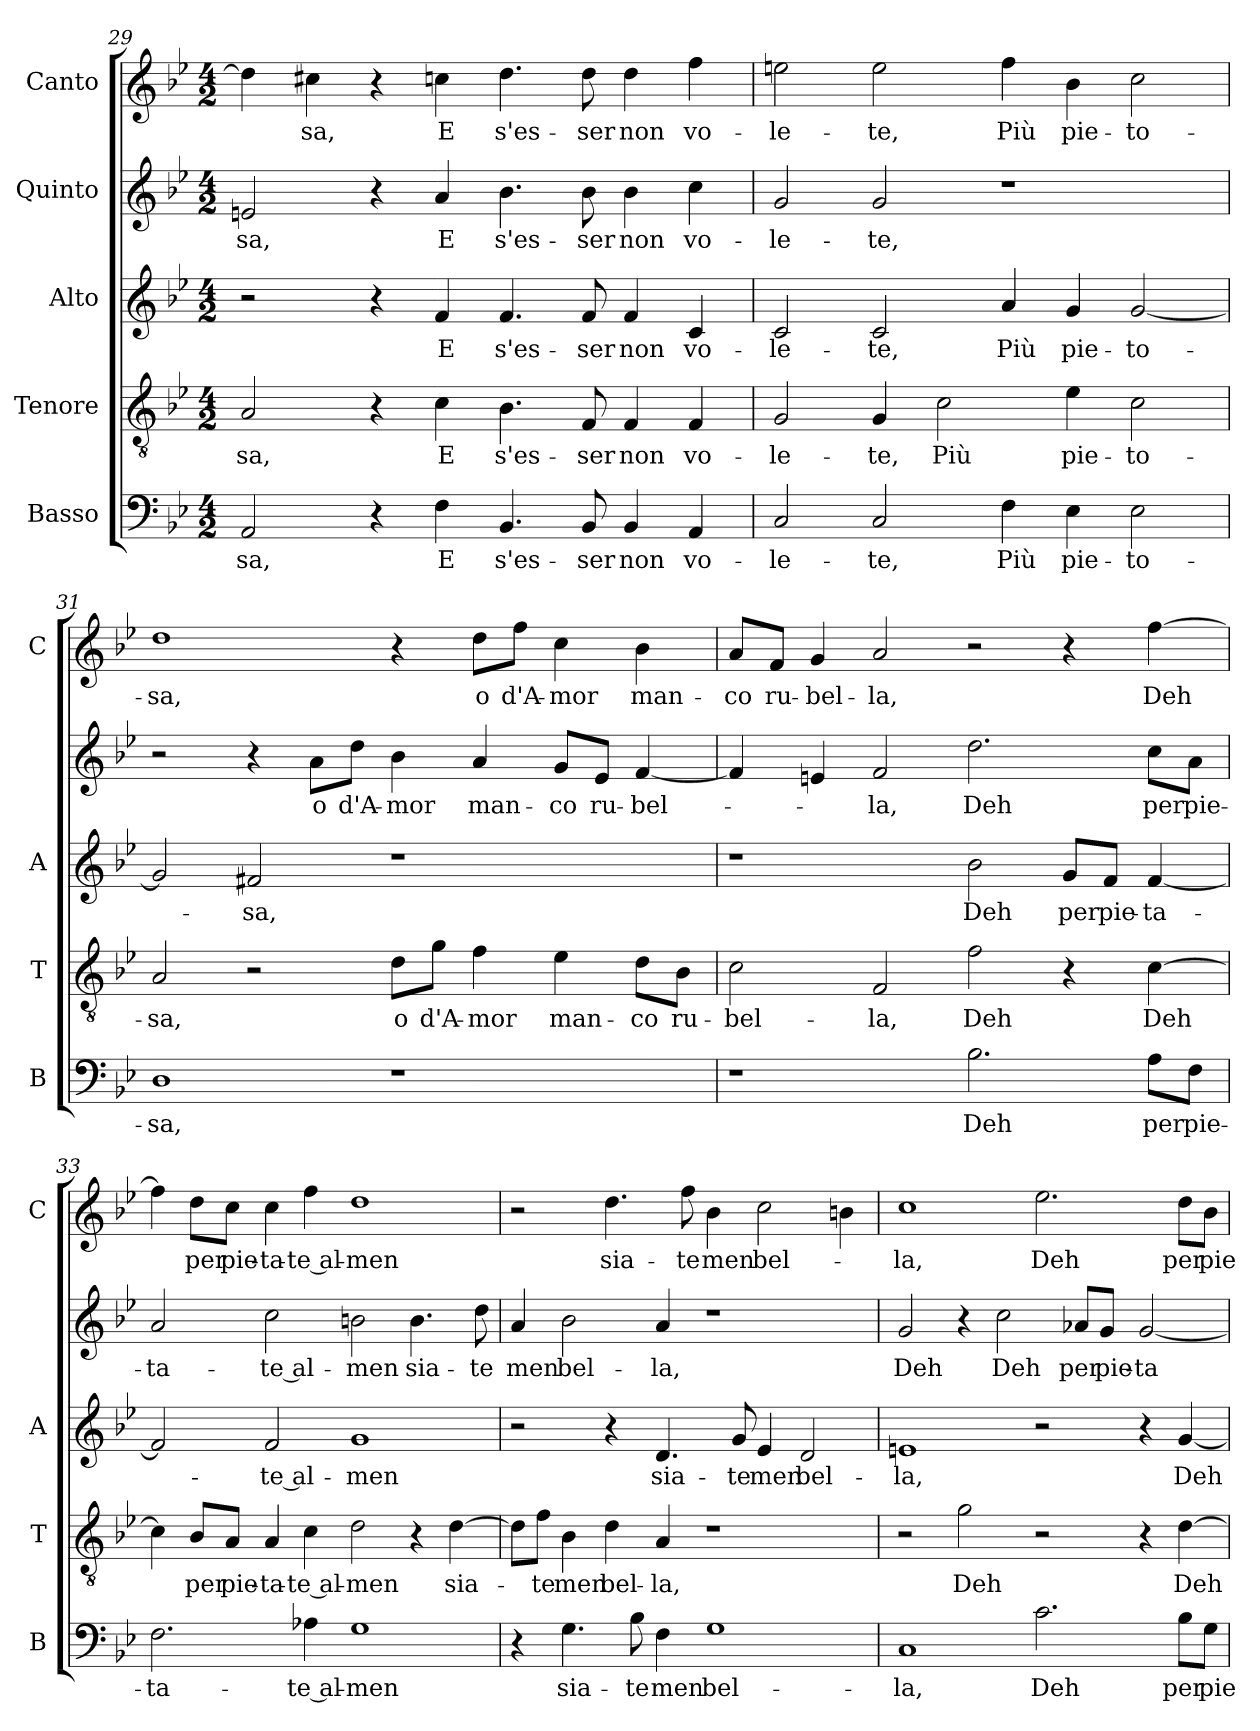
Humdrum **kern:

**kern	**text	**kern	**text	**kern	**text	**kern	**text	**kern	**text
*part5	*part5	*part4	*part4	*part3	*part3	*part2	*part2	*part1	*part1
*staff5	*staff5	*staff4	*staff4	*staff3	*staff3	*staff2	*staff2	*staff1	*staff1
*I"Basso	*	*I"Tenore	*	*I"Alto	*	*I"Quinto	*	*I"Canto	*
*I'B	*	*I'T	*	*I'A	*	*	*	*I'C	*
*clefF4	*	*clefGv2	*	*clefG2	*	*clefG2	*	*clefG2	*
*k[b-e-]	*	*k[b-e-]	*	*k[b-e-]	*	*k[b-e-]	*	*k[b-e-]	*
*B-:	*	*B-:	*	*B-:	*	*B-:	*	*B-:	*
*M4/2	*	*M4/2	*	*M4/2	*	*M4/2	*	*M4/2	*
=29	=29	=29	=29	=29	=29	=29	=29	=29	=29
!	!LO:LY:b	!	!LO:LY:b	!	!	!	!LO:LY:b	!	!
2AA/	-sa,	2A/	-sa,	2r	.	2en/	-sa,	4dd\]	.
!	!	!	!	!	!	!	!	!	!LO:LY:b
.	.	.	.	.	.	.	.	4cc#X\	-sa,
4r	.	4r	.	4r	.	4r	.	4r	.
!	!LO:LY:b	!	!LO:LY:b	!	!LO:LY:b	!	!LO:LY:b	!	!LO:LY:b
4F\	E	4c\	E	4f/	E	4a/	E	4ccn\	E
!	!LO:LY:b	!	!LO:LY:b	!	!LO:LY:b	!	!LO:LY:b	!	!LO:LY:b
4.BB-/	s'es-	4.B-\	s'es-	4.f/	s'es-	4.b-\	s'es-	4.dd\	s'es-
!	!LO:LY:b	!	!LO:LY:b	!	!LO:LY:b	!	!LO:LY:b	!	!LO:LY:b
8BB-/	-ser	8F/	-ser	8f/	-ser	8b-\	-ser	8dd\	-ser
!	!LO:LY:b	!	!LO:LY:b	!	!LO:LY:b	!	!LO:LY:b	!	!LO:LY:b
4BB-/	non	4F/	non	4f/	non	4b-\	non	4dd\	non
!	!LO:LY:b	!	!LO:LY:b	!	!LO:LY:b	!	!LO:LY:b	!	!LO:LY:b
4AA/	vo-	4F/	vo-	4c/	vo-	4cc\	vo-	4ff\	vo-
=30	=30	=30	=30	=30	=30	=30	=30	=30	=30
!	!LO:LY:b	!	!LO:LY:b	!	!LO:LY:b	!	!LO:LY:b	!	!LO:LY:b
2C/	-le-	2G/	-le-	2c/	-le-	2g/	-le-	2een\	-le-
!	!LO:LY:b	!	!LO:LY:b	!	!LO:LY:b	!	!LO:LY:b	!	!LO:LY:b
2C/	-te,	4G/	-te,	2c/	-te,	2g/	-te,	2ee\	-te,
!	!	!	!LO:LY:b	!	!	!	!	!	!
.	.	2c\	Più	.	.	.	.	.	.
!	!LO:LY:b	!	!	!	!LO:LY:b	!	!	!	!LO:LY:b
4F\	Più	.	.	4a/	Più	1r	.	4ff\	Più
!	!LO:LY:b	!	!LO:LY:b	!	!LO:LY:b	!	!	!	!LO:LY:b
4E-\	pie-	4e-\	pie-	4g/	pie-	.	.	4b-\	pie-
!	!LO:LY:b	!	!LO:LY:b	!	!LO:LY:b	!	!	!	!LO:LY:b
2E-\	-to-	2c\	-to-	[2g/	-to-	.	.	2cc\	-to-
!!LO:PB:g=z
=31	=31	=31	=31	=31	=31	=31	=31	=31	=31
!	!LO:LY:b	!	!LO:LY:b	!	!	!	!	!	!LO:LY:b
1D	-sa,	2A/	-sa,	2g/]	.	2r	.	1dd	-sa,
!	!	!	!	!	!LO:LY:b	!	!	!	!
.	.	2r	.	2f#X/	-sa,	4r	.	.	.
!	!	!	!	!	!	!	!LO:LY:b	!	!
.	.	.	.	.	.	8a\L	o	.	.
!	!	!	!	!	!	!	!LO:LY:b	!	!
.	.	.	.	.	.	8dd\J	d'A-	.	.
!	!	!	!LO:LY:b	!	!	!	!LO:LY:b	!	!
1r	.	8d\L	o	1r	.	4b-\	-mor	4r	.
!	!	!	!LO:LY:b	!	!	!	!	!	!
.	.	8g\J	d'A-	.	.	.	.	.	.
!	!	!	!LO:LY:b	!	!	!	!LO:LY:b	!	!LO:LY:b
.	.	4f\	-mor	.	.	4a/	man-	8dd\L	o
!	!	!	!	!	!	!	!	!	!LO:LY:b
.	.	.	.	.	.	.	.	8ff\J	d'A-
!	!	!	!LO:LY:b	!	!	!	!LO:LY:b	!	!LO:LY:b
.	.	4e-\	man-	.	.	8g/L	-co	4cc\	-mor
!	!	!	!	!	!	!	!LO:LY:b	!	!
.	.	.	.	.	.	8e-/J	ru-	.	.
!	!	!	!LO:LY:b	!	!	!	!LO:LY:b	!	!LO:LY:b
.	.	8d\L	-co	.	.	[4f/	-bel-	4b-\	man-
!	!	!	!LO:LY:b	!	!	!	!	!	!
.	.	8B-\J	ru-	.	.	.	.	.	.
=32	=32	=32	=32	=32	=32	=32	=32	=32	=32
!	!	!	!LO:LY:b	!	!	!	!	!	!LO:LY:b
1r	.	2c\	-bel-	1r	.	4f/]	.	8a/L	-co
!	!	!	!	!	!	!	!	!	!LO:LY:b
.	.	.	.	.	.	.	.	8f/J	ru-
!	!	!	!	!	!	!	!	!	!LO:LY:b
.	.	.	.	.	.	4en/	.	4g/	-bel-
!	!	!	!LO:LY:b	!	!	!	!LO:LY:b	!	!LO:LY:b
.	.	2F/	-la,	.	.	2f/	-la,	2a/	-la,
!	!LO:LY:b	!	!LO:LY:b	!	!LO:LY:b	!	!LO:LY:b	!	!
2.B-\	Deh	2f\	Deh	2b-\	Deh	2.dd\	Deh	2r	.
!	!	!	!	!	!LO:LY:b	!	!	!	!
.	.	4r	.	8g/L	per	.	.	4r	.
!	!	!	!	!	!LO:LY:b	!	!	!	!
.	.	.	.	8f/J	pie-	.	.	.	.
!	!LO:LY:b	!	!LO:LY:b	!	!LO:LY:b	!	!LO:LY:b	!	!LO:LY:b
8A\L	per	[4c\	Deh	[4f/	-ta-	8cc\L	per	[4ff\	Deh
!	!LO:LY:b	!	!	!	!	!	!LO:LY:b	!	!
8F\J	pie-	.	.	.	.	8a\J	pie-	.	.
=33	=33	=33	=33	=33	=33	=33	=33	=33	=33
!	!LO:LY:b	!	!	!	!	!	!LO:LY:b	!	!
2.F\	-ta-	4c\]	.	2f/]	.	2a/	-ta-	4ff\]	.
!	!	!	!LO:LY:b	!	!	!	!	!	!LO:LY:b
.	.	8B-/L	per	.	.	.	.	8dd\L	per
!	!	!	!LO:LY:b	!	!	!	!	!	!LO:LY:b
.	.	8A/J	pie-	.	.	.	.	8cc\J	pie-
!	!	!	!LO:LY:b	!	!LO:LY:b	!	!LO:LY:b	!	!LO:LY:b
.	.	4A/	-ta-	2f/	-te al-	2cc\	-te al-	4cc\	-ta-
!	!LO:LY:b	!	!LO:LY:b	!	!	!	!	!	!LO:LY:b
4A-X\	-te al-	4c\	-te al-	.	.	.	.	4ff\	-te al-
!	!LO:LY:b	!	!LO:LY:b	!	!LO:LY:b	!	!LO:LY:b	!	!LO:LY:b
1G	-men	2d\	-men	1g	-men	2bn\	-men	1dd	-men
!	!	!	!	!	!	!	!LO:LY:b	!	!
.	.	4r	.	.	.	4.b\	sia-	.	.
!	!	!	!LO:LY:b	!	!	!	!	!	!
.	.	[4d\	sia-	.	.	.	.	.	.
!	!	!	!	!	!	!	!LO:LY:b	!	!
.	.	.	.	.	.	8dd\	-te	.	.
!!LO:LB:g=z
=34	=34	=34	=34	=34	=34	=34	=34	=34	=34
!	!	!	!	!	!	!	!LO:LY:b	!	!
4r	.	8d\L]	.	2r	.	4a/	men	2r	.
!	!	!	!LO:LY:b	!	!	!	!	!	!
.	.	8f\J	-te	.	.	.	.	.	.
!	!LO:LY:b	!	!LO:LY:b	!	!	!	!LO:LY:b	!	!
4.G\	sia-	4B-\	men	.	.	2b-\	bel-	.	.
!	!	!	!LO:LY:b	!	!	!	!	!	!LO:LY:b
.	.	4d\	bel-	4r	.	.	.	4.dd\	sia-
!	!LO:LY:b	!	!	!	!	!	!	!	!
8B-\	-te	.	.	.	.	.	.	.	.
!	!LO:LY:b	!	!LO:LY:b	!	!LO:LY:b	!	!LO:LY:b	!	!
4F\	men	4A/	-la,	4.d/	sia-	4a/	-la,	.	.
!	!	!	!	!	!	!	!	!	!LO:LY:b
.	.	.	.	.	.	.	.	8ff\	-te
!	!LO:LY:b	!	!	!	!	!	!	!	!LO:LY:b
1G	bel-	1r	.	.	.	1r	.	4b-\	men
!	!	!	!	!	!LO:LY:b	!	!	!	!
.	.	.	.	8g/	-te	.	.	.	.
!	!	!	!	!	!LO:LY:b	!	!	!	!LO:LY:b
.	.	.	.	4e-/	men	.	.	2cc\	bel-
!	!	!	!	!	!LO:LY:b	!	!	!	!
.	.	.	.	2d/	bel-	.	.	.	.
.	.	.	.	.	.	.	.	4bn\	.
=35	=35	=35	=35	=35	=35	=35	=35	=35	=35
!	!LO:LY:b	!	!	!	!LO:LY:b	!	!LO:LY:b	!	!LO:LY:b
1C	-la,	2r	.	1en	-la,	2g/	Deh	1cc	-la,
!	!	!	!LO:LY:b	!	!	!	!	!	!
.	.	2g\	Deh	.	.	4r	.	.	.
!	!	!	!	!	!	!	!LO:LY:b	!	!
.	.	.	.	.	.	2cc\	Deh	.	.
!	!LO:LY:b	!	!	!	!	!	!	!	!LO:LY:b
2.c\	Deh	2r	.	2r	.	.	.	2.ee-\	Deh
!	!	!	!	!	!	!	!LO:LY:b	!	!
.	.	.	.	.	.	8a-X/L	per	.	.
!	!	!	!	!	!	!	!LO:LY:b	!	!
.	.	.	.	.	.	8g/J	pie-	.	.
!	!	!	!	!	!	!	!LO:LY:b	!	!
.	.	4r	.	4r	.	[2g/	-ta-	.	.
!	!LO:LY:b	!	!LO:LY:b	!	!LO:LY:b	!	!	!	!LO:LY:b
8B-\L	per	[4d\	Deh	[4g/	Deh	.	.	8dd\L	per
!	!LO:LY:b	!	!	!	!	!	!	!	!LO:LY:b
8G\J	pie-	.	.	.	.	.	.	8b-\J	pie-
=	=	=	=	=	=	=	=	=	=
*-	*-	*-	*-	*-	*-	*-	*-	*-	*-
